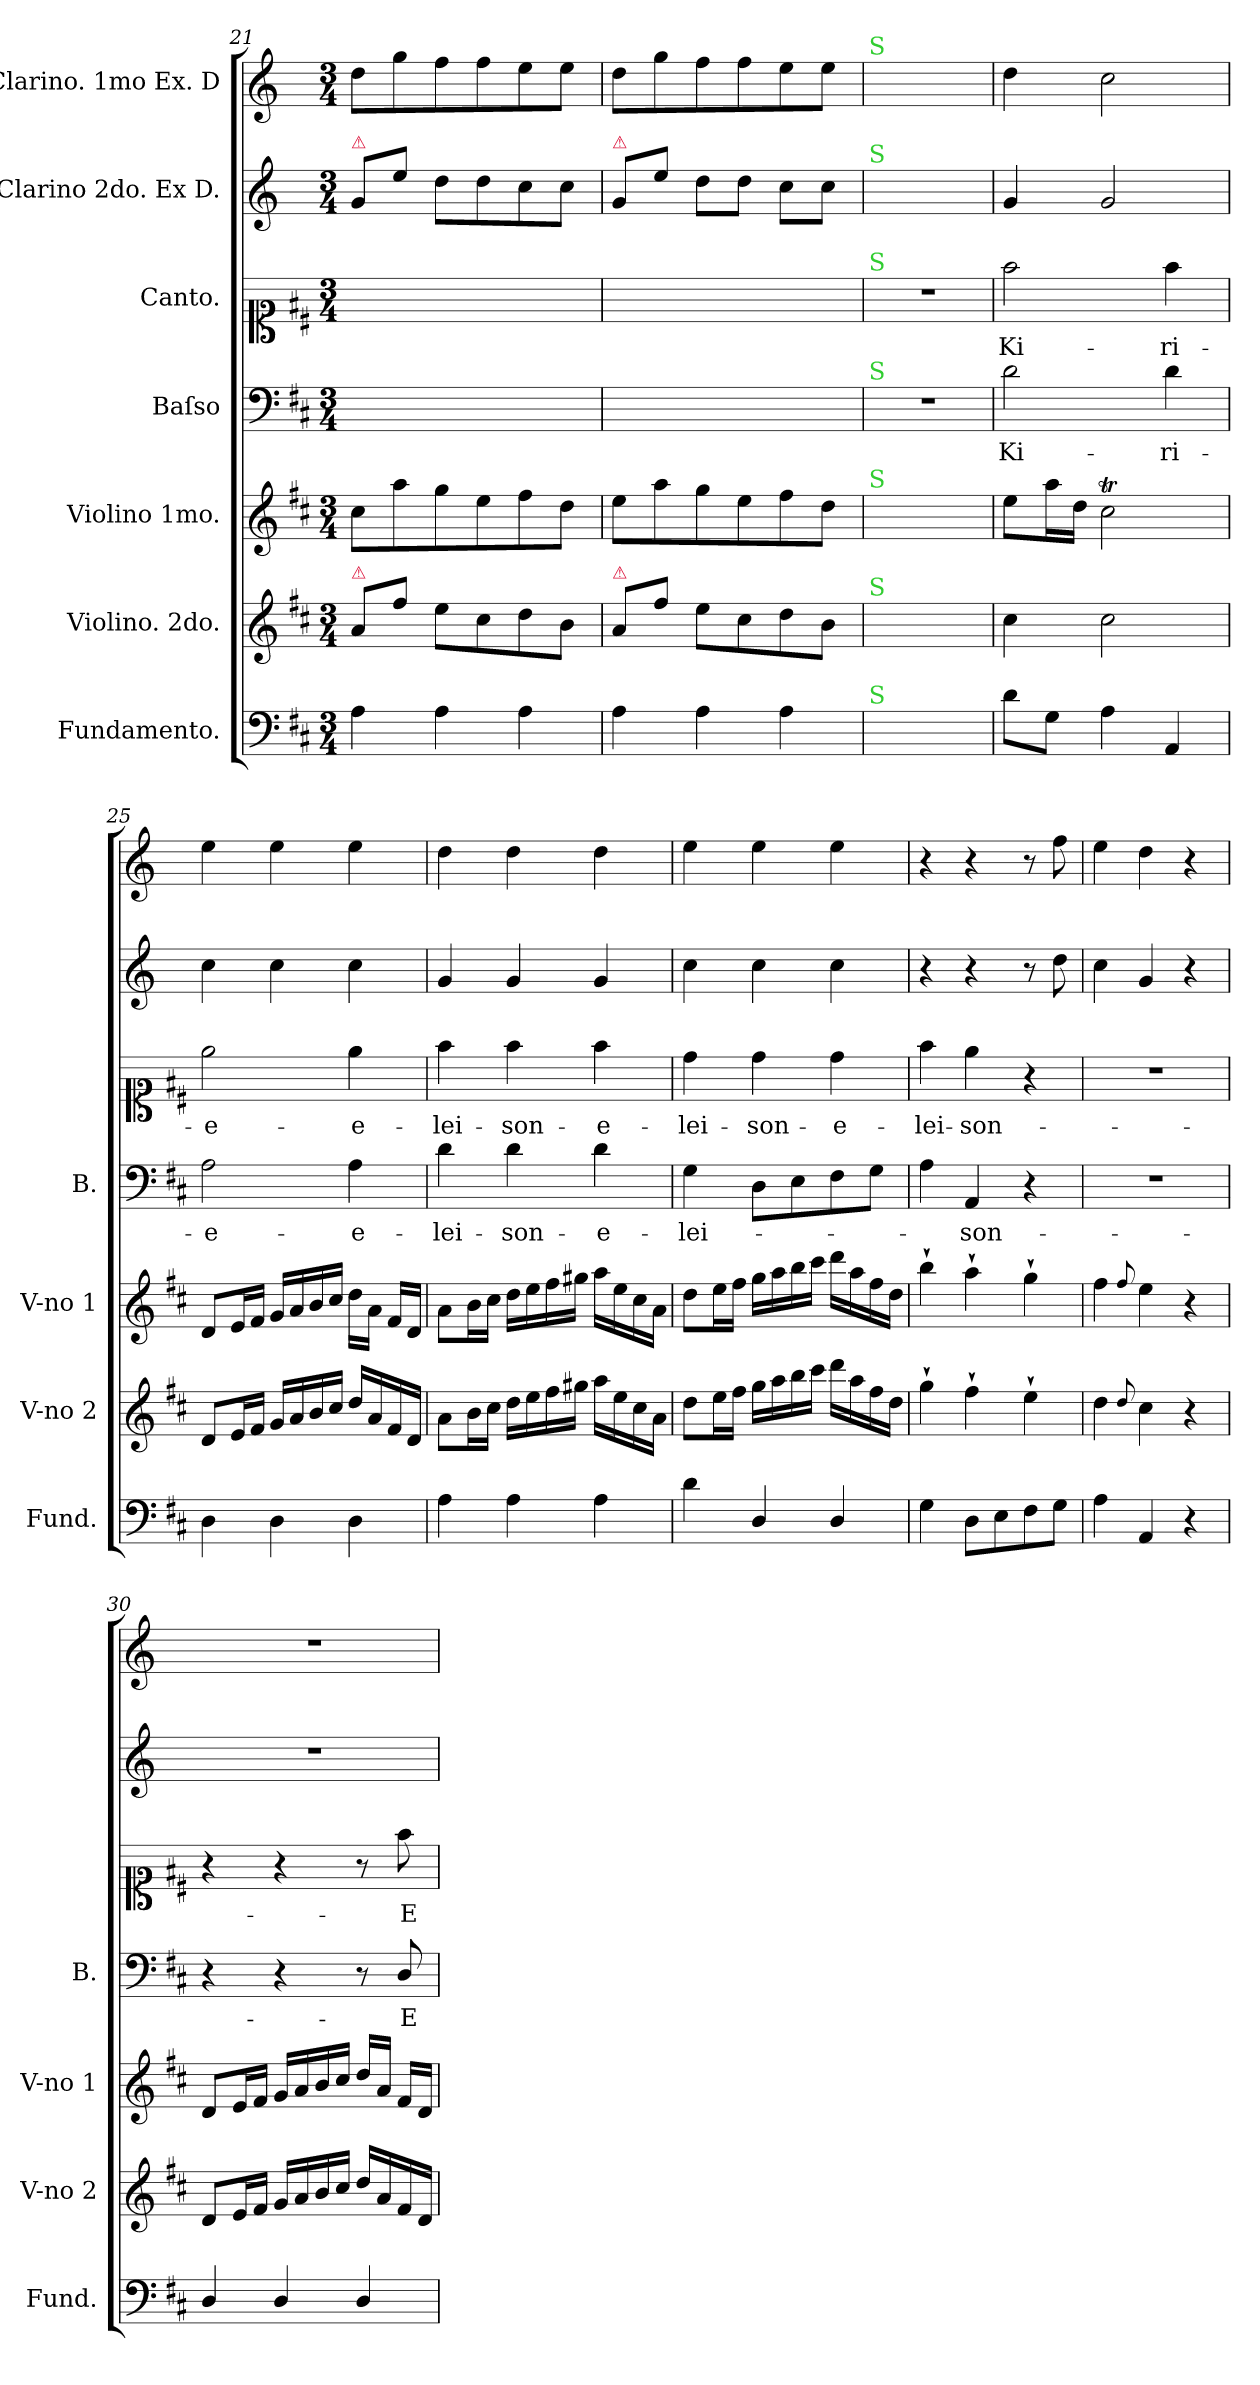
**kern	**kern	**kern	**kern	**text	**kern	**text	**kern	**kern
*part7	*part6	*part5	*part4	*part4	*part3	*part3	*part2	*part1
*staff7	*staff6	*staff5	*staff4	*staff4	*staff3	*staff3	*staff2	*staff1
*I"Fundamento.	*I"Violino. 2do.	*I"Violino 1mo.	*I"Baſso	*	*I"Canto.	*	*I"Clarino 2do. Ex D.	*I"Clarino. 1mo Ex. D
*I'Fund.	*I'V-no 2	*I'V-no 1	*I'B.	*	*	*	*	*
*clefF4	*clefG2	*clefG2	*clefF4	*	*clefC1	*	*clefG2	*clefG2
*	*	*	*	*	*	*	*ITrd-1c-2	*ITrd-1c-2
*k[f#c#]	*k[f#c#]	*k[f#c#]	*k[f#c#]	*	*k[f#c#]	*	*k[f#c#]	*k[f#c#]
*M3/4	*M3/4	*M3/4	*M3/4	*	*M3/4	*	*M3/4	*M3/4
=21	=21	=21	=21	=21	=21	=21	=21	=21
!	!	!	!	!	!	!	!LO:TX:a:color=crimson:t=⚠	!
!	!LO:TX:a:color=crimson:t=⚠	!	!	!	!	!	!	!
4A\	8a/L	8cc#\L	2.ryy	.	2.ryy	.	8a/L	8ee\L
.	8ff#\J	8aa\	.	.	.	.	8ff#\J	8aa\
4A\	8ee\L	8gg\	.	.	.	.	8ee\L	8gg\
.	8cc#\	8ee\	.	.	.	.	8ee\	8gg\
4A\	8dd\	8ff#\	.	.	.	.	8dd\	8ff#\
.	8b\J	8dd\J	.	.	.	.	8dd\J	8ff#\J
=22	=22	=22	=22	=22	=22	=22	=22	=22
!	!	!	!	!	!	!	!LO:TX:a:color=crimson:t=⚠	!
!	!LO:TX:a:color=crimson:t=⚠	!	!	!	!	!	!	!
4A\	8a/L	8ee\L	2.ryy	.	2.ryy	.	8a/L	8ee\L
.	8ff#\J	8aa\	.	.	.	.	8ff#\J	8aa\
4A\	8ee\L	8gg\	.	.	.	.	8ee\L	8gg\
.	8cc#\	8ee\	.	.	.	.	8ee\J	8gg\
4A\	8dd\	8ff#\	.	.	.	.	8dd\L	8ff#\
.	8b\J	8dd\J	.	.	.	.	8dd\J	8ff#\J
=23	=23	=23	=23	=23	=23	=23	=23	=23
!	!	!	!	!	!	!	!	!LO:TX:a:color=limegreen:t=S
!	!	!	!	!	!	!	!LO:TX:a:color=limegreen:t=S	!
!	!	!	!	!	!LO:TX:a:color=limegreen:t=S	!	!	!
!	!	!	!LO:TX:a:color=limegreen:t=S	!	!	!	!	!
!	!	!LO:TX:a:color=limegreen:t=S	!	!	!	!	!	!
!	!LO:TX:a:color=limegreen:t=S	!	!	!	!	!	!	!
!LO:TX:a:color=limegreen:t=S	!	!	!	!	!	!	!	!
2.ryy	2.ryy	2.ryy	2.r	.	2.r	.	2.ryy	2.ryy
=24	=24	=24	=24	=24	=24	=24	=24	=24
8d\L	4cc#\	8ee\L	2d\	Ki-	2ff#\	Ki-	4a/	4ee\
8G\J	.	16aa\L	.	.	.	.	.	.
.	.	16dd\JJ	.	.	.	.	.	.
4A\	2cc#\	2cc#t\	.	.	.	.	2a/	2dd\
4AA/	.	.	4d\	-ri-	4ff#\	-ri-	.	.
=25	=25	=25	=25	=25	=25	=25	=25	=25
4D\	8d/L	8d/L	2A\	-e-	2ee\	-e-	4dd\	4ff#\
.	16e/L	16e/L	.	.	.	.	.	.
.	16f#/JJ	16f#/JJ	.	.	.	.	.	.
4D\	16g/LL	16g/LL	.	.	.	.	4dd\	4ff#\
.	16a/	16a/	.	.	.	.	.	.
.	16b/	16b/	.	.	.	.	.	.
.	16cc#/JJ	16cc#/JJ	.	.	.	.	.	.
4D\	16dd/LL	16dd\LL	4A\	-e-	4ee\	-e-	4dd\	4ff#\
.	16a/	16a\JJ	.	.	.	.	.	.
.	16f#/	16f#/LL	.	.	.	.	.	.
.	16d/JJ	16d/JJ	.	.	.	.	.	.
=26	=26	=26	=26	=26	=26	=26	=26	=26
4A\	8a\L	8a\L	4d\	-lei-	4ff#\	-lei-	4a/	4ee\
.	16b\L	16b\L	.	.	.	.	.	.
.	16cc#\JJ	16cc#\JJ	.	.	.	.	.	.
4A\	16dd\LL	16dd\LL	4d\	-son-	4ff#\	-son-	4a/	4ee\
.	16ee\	16ee\	.	.	.	.	.	.
.	16ff#\	16ff#\	.	.	.	.	.	.
.	16gg#X\JJ	16gg#X\JJ	.	.	.	.	.	.
4A\	16aa\LL	16aa\LL	4d\	-e-	4ff#\	-e-	4a/	4ee\
.	16ee\	16ee\	.	.	.	.	.	.
.	16cc#\	16cc#\	.	.	.	.	.	.
.	16a\JJ	16a\JJ	.	.	.	.	.	.
=27	=27	=27	=27	=27	=27	=27	=27	=27
4d\	8dd\L	8dd\L	4G\	-lei-	4dd\	-lei-	4dd\	4ff#\
.	16ee\L	16ee\L	.	.	.	.	.	.
.	16ff#\JJ	16ff#\JJ	.	.	.	.	.	.
4D/	16gg\LL	16gg\LL	8D\L	.	4dd\	-son-	4dd\	4ff#\
.	16aa\	16aa\	.	.	.	.	.	.
.	16bb\	16bb\	8E\	.	.	.	.	.
.	16ccc#\JJ	16ccc#\JJ	.	.	.	.	.	.
4D/	16ddd\LL	16ddd\LL	8F#\	.	4dd\	-e-	4dd\	4ff#\
.	16aa\	16aa\	.	.	.	.	.	.
.	16ff#\	16ff#\	8G\J	.	.	.	.	.
.	16dd\JJ	16dd\JJ	.	.	.	.	.	.
=28	=28	=28	=28	=28	=28	=28	=28	=28
4G\	4gg`\	4bb`\	4A\	.	4ff#\	-lei-	4r	4r
8D\L	4ff#`\	4aa`\	4AA/	-son-	4ee\	-son-	4r	4r
8E\	.	.	.	.	.	.	.	.
8F#\	4ee`\	4gg`\	4r	.	4r	.	8r	8r
8G\J	.	.	.	.	.	.	8ee\	8gg\
=29	=29	=29	=29	=29	=29	=29	=29	=29
4A\	4dd\	4ff#\	2.r	.	2.r	.	4dd\	4ff#\
.	8qqdd/	8qqff#/	.	.	.	.	.	.
4AA/	4cc#\	4ee\	.	.	.	.	4a/	4ee\
4r	4r	4r	.	.	.	.	4r	4r
=30	=30	=30	=30	=30	=30	=30	=30	=30
4D/	8d/L	8d/L	4r	.	4r	.	2.r	2.r
.	16e/L	16e/L	.	.	.	.	.	.
.	16f#/JJ	16f#/JJ	.	.	.	.	.	.
4D/	16g/LL	16g/LL	4r	.	4r	.	.	.
.	16a/	16a/	.	.	.	.	.	.
.	16b/	16b/	.	.	.	.	.	.
.	16cc#/JJ	16cc#/JJ	.	.	.	.	.	.
4D/	16dd/LL	16dd/LL	8r	.	8r	.	.	.
.	16a/	16a/JJ	.	.	.	.	.	.
.	16f#/	16f#/LL	8D/	-E-	8ff#\	-E-	.	.
.	16d/JJ	16d/JJ	.	.	.	.	.	.
=	=	=	=	=	=	=	=	=
*-	*-	*-	*-	*-	*-	*-	*-	*-
